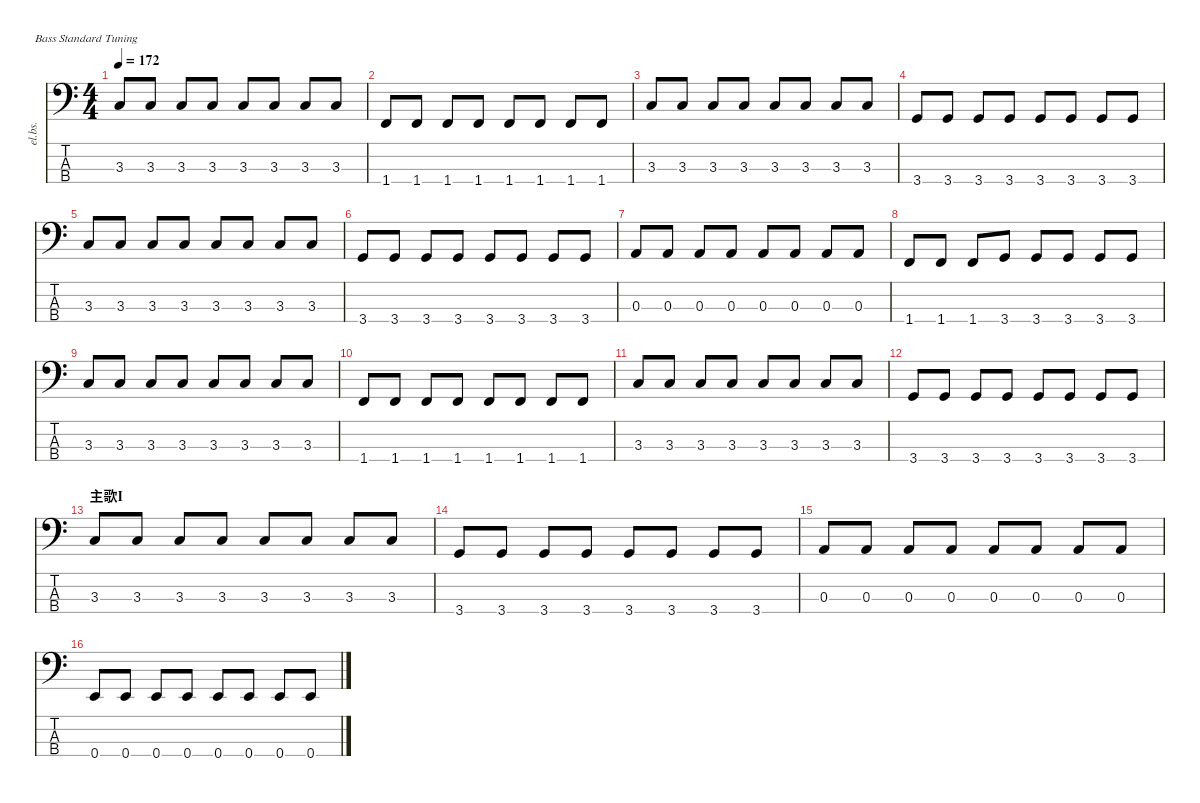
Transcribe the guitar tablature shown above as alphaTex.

\defaultSystemsLayout 4
\hideDynamics
\bracketExtendMode nobrackets
\track ("Bass" "el.bs.") {instrument electricbassfinger}
\staff {score tabs}
\tuning (G2 D2 A1 E1)
\ts (4 4)
\tempo 172
\clef f4
\ks c
3.3.8{dy mf beam Up} 3.3.8{beam Up} 3.3.8{beam Up} 3.3.8{beam Up} 3.3.8{beam Up} 3.3.8{beam Up} 3.3.8{beam Up} 3.3.8{beam Up} |
1.4.8{beam Up} 1.4.8{beam Up} 1.4.8{beam Up} 1.4.8{beam Up} 1.4.8{beam Up} 1.4.8{beam Up} 1.4.8{beam Up} 1.4.8{beam Up} |
3.3.8{beam Up} 3.3.8{beam Up} 3.3.8{beam Up} 3.3.8{beam Up} 3.3.8{beam Up} 3.3.8{beam Up} 3.3.8{beam Up} 3.3.8{beam Up} |
3.4.8{beam Up} 3.4.8{beam Up} 3.4.8{beam Up} 3.4.8{beam Up} 3.4.8{beam Up} 3.4.8{beam Up} 3.4.8{beam Up} 3.4.8{beam Up} |
3.3.8{beam Up} 3.3.8{beam Up} 3.3.8{beam Up} 3.3.8{beam Up} 3.3.8{beam Up} 3.3.8{beam Up} 3.3.8{beam Up} 3.3.8{beam Up} |
3.4.8{beam Up} 3.4.8{beam Up} 3.4.8{beam Up} 3.4.8{beam Up} 3.4.8{beam Up} 3.4.8{beam Up} 3.4.8{beam Up} 3.4.8{beam Up} |
0.3.8{beam Up} 0.3.8{beam Up} 0.3.8{beam Up} 0.3.8{beam Up} 0.3.8{beam Up} 0.3.8{beam Up} 0.3.8{beam Up} 0.3.8{beam Up} |
1.4.8{beam Up} 1.4.8{beam Up} 1.4.8{beam Up} 3.4.8{beam Up} 3.4.8{beam Up} 3.4.8{beam Up} 3.4.8{beam Up} 3.4.8{beam Up} |
3.3.8{beam Up} 3.3.8{beam Up} 3.3.8{beam Up} 3.3.8{beam Up} 3.3.8{beam Up} 3.3.8{beam Up} 3.3.8{beam Up} 3.3.8{beam Up} |
1.4.8{beam Up} 1.4.8{beam Up} 1.4.8{beam Up} 1.4.8{beam Up} 1.4.8{beam Up} 1.4.8{beam Up} 1.4.8{beam Up} 1.4.8{beam Up} |
3.3.8{beam Up} 3.3.8{beam Up} 3.3.8{beam Up} 3.3.8{beam Up} 3.3.8{beam Up} 3.3.8{beam Up} 3.3.8{beam Up} 3.3.8{beam Up} |
3.4.8{beam Up} 3.4.8{beam Up} 3.4.8{beam Up} 3.4.8{beam Up} 3.4.8{beam Up} 3.4.8{beam Up} 3.4.8{beam Up} 3.4.8{beam Up} |
\section ("" "主歌I")
3.3.8{beam Up} 3.3.8{beam Up} 3.3.8{beam Up} 3.3.8{beam Up} 3.3.8{beam Up} 3.3.8{beam Up} 3.3.8{beam Up} 3.3.8{beam Up} |
3.4.8{beam Up} 3.4.8{beam Up} 3.4.8{beam Up} 3.4.8{beam Up} 3.4.8{beam Up} 3.4.8{beam Up} 3.4.8{beam Up} 3.4.8{beam Up} |
0.3.8{beam Up} 0.3.8{beam Up} 0.3.8{beam Up} 0.3.8{beam Up} 0.3.8{beam Up} 0.3.8{beam Up} 0.3.8{beam Up} 0.3.8{beam Up} |
0.4.8{beam Up} 0.4.8{beam Up} 0.4.8{beam Up} 0.4.8{beam Up} 0.4.8{beam Up} 0.4.8{beam Up} 0.4.8{beam Up} 0.4.8{beam Up}
